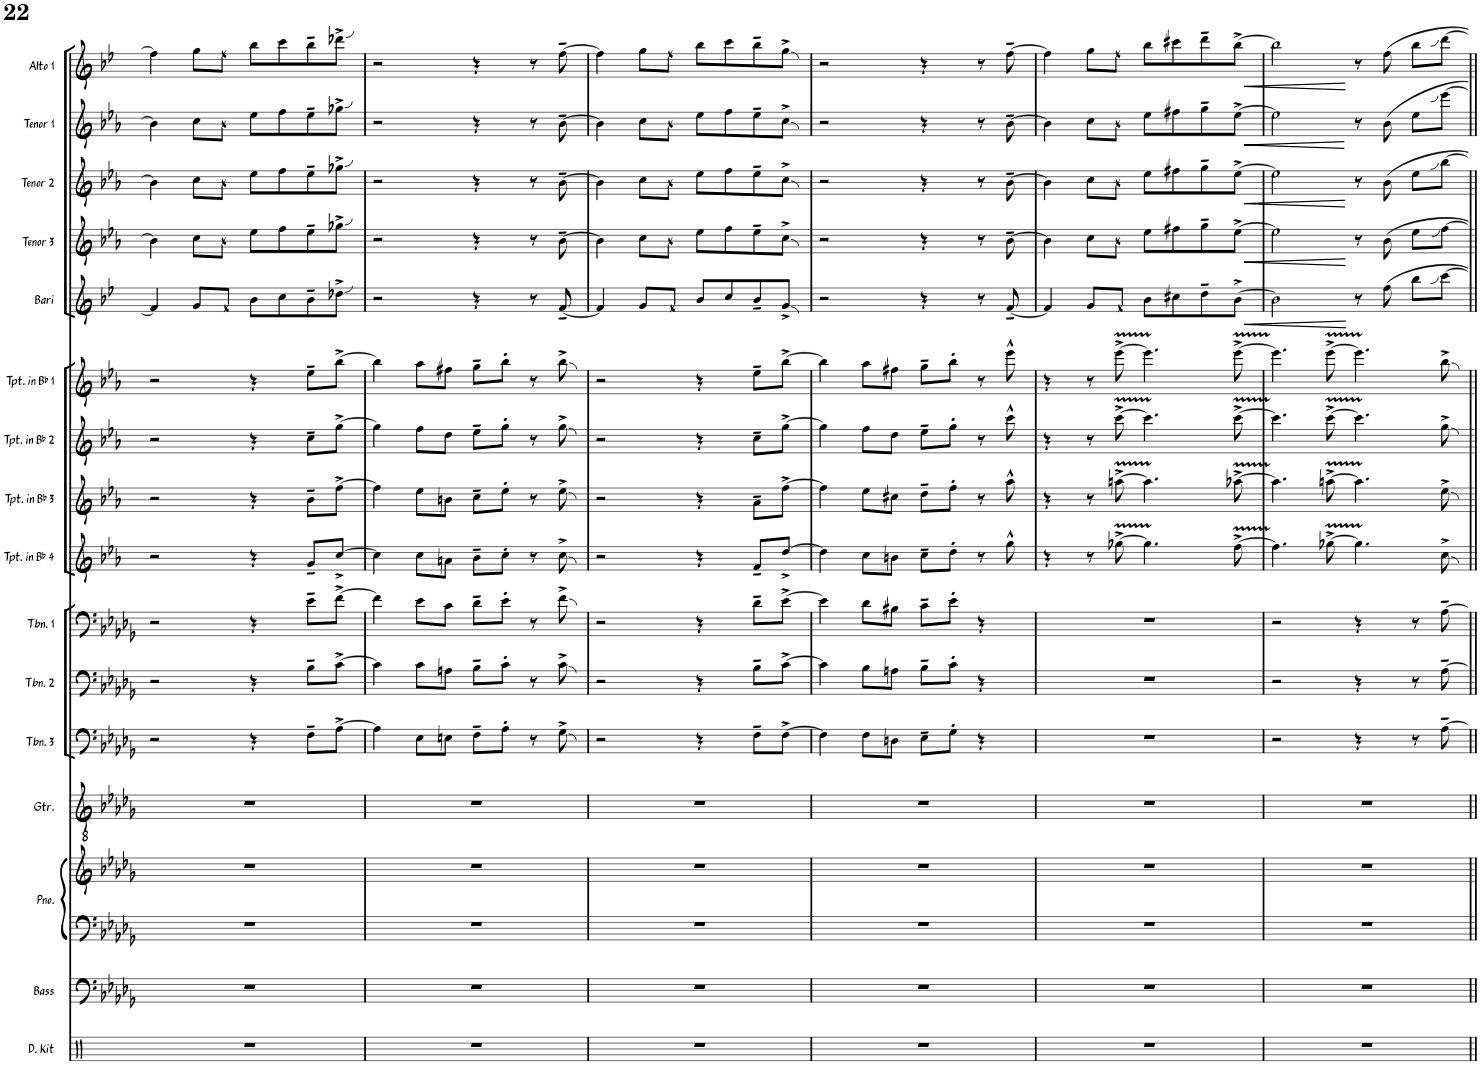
**kern	**kern	**kern	**kern	**kern	**kern	**kern	**kern	**kern	**kern	**kern	**kern	**kern	**dynam	**kern	**dynam	**kern	**dynam	**kern	**dynam	**kern	**dynam
*part16	*part15	*part14	*part14	*part13	*part12	*part11	*part10	*part9	*part8	*part7	*part6	*part5	*part5	*part4	*part4	*part3	*part3	*part2	*part2	*part1	*part1
*staff17	*staff16	*staff15	*staff14	*staff13	*staff12	*staff11	*staff10	*staff9	*staff8	*staff7	*staff6	*staff5	*staff5	*staff4	*staff4	*staff3	*staff3	*staff2	*staff2	*staff1	*staff1
*I"Drum Kit	*I"Acoustic Bass	*I"Piano	*	*I"Guitar	*I"Trombone 3	*I"Trombone 2	*I"Trombone 1	*I"Trumpet in Bb 4	*I"Trumpet in Bb 3	*I"Trumpet in Bb 2	*I"Trumpet in Bb 1	*I"Bari Sax	*	*I"Tenor Sax 3	*	*I"Tenor Sax 2	*	*I"Tenor Sax 1	*	*I"Alto Sax 1	*
*I'D. Kit	*I'Bass	*I'Pno.	*	*I'Gtr.	*I'Tbn. 3	*I'Tbn. 2	*I'Tbn. 1	*I'Tpt. in Bb 4	*I'Tpt. in Bb 3	*I'Tpt. in Bb 2	*I'Tpt. in Bb 1	*I'Bari	*	*I'Tenor 3	*	*I'Tenor 2	*	*I'Tenor 1	*	*I'Alto 1	*
!!LO:PB:g=z
*clefX	*clefF4	*clefF4	*clefG2	*clefGv2	*clefF4	*clefF4	*clefF4	*clefG2	*clefG2	*clefG2	*clefG2	*clefG2	*	*clefG2	*	*clefG2	*	*clefG2	*	*clefG2	*
*	*Trd7c12	*	*	*	*	*	*	*Trd1c2	*Trd1c2	*Trd1c2	*Trd1c2	*Trd12c21	*	*Trd8c14	*	*Trd8c14	*	*Trd8c14	*	*Trd5c9	*
*k[]	*k[b-e-a-d-g-]	*k[b-e-a-d-g-]	*k[b-e-a-d-g-]	*k[b-e-a-d-g-]	*k[b-e-a-d-g-]	*k[b-e-a-d-g-]	*k[b-e-a-d-g-]	*k[b-e-a-]	*k[b-e-a-]	*k[b-e-a-]	*k[b-e-a-]	*k[b-e-]	*	*k[b-e-a-]	*	*k[b-e-a-]	*	*k[b-e-a-]	*	*k[b-e-]	*
*M4/4	*M4/4	*M4/4	*M4/4	*M4/4	*M4/4	*M4/4	*M4/4	*M4/4	*M4/4	*M4/4	*M4/4	*M4/4	*	*M4/4	*	*M4/4	*	*M4/4	*	*M4/4	*
=130	=130	=130	=130	=130	=130	=130	=130	=130	=130	=130	=130	=130	=130	=130	=130	=130	=130	=130	=130	=130	=130
1r	1r	1r	1r	1r	2r	2r	2r	2r	2r	2r	2r	4f/]	.	4b-\]	.	4b-\]	.	4b-\]	.	4ff\]	.
.	.	.	.	.	.	.	.	.	.	.	.	8g/L	.	8cc\L	.	8cc\L	.	8cc\L	.	8gg\L	.
.	.	.	.	.	.	.	.	.	.	.	.	8f/J	.	8b-\J	.	8b-\J	.	8b-\J	.	8ff\J	.
.	.	.	.	.	4r	4r	4r	4r	4r	4r	4r	8b-\L	.	8ee-\L	.	8ee-\L	.	8ee-\L	.	8bb-\L	.
.	.	.	.	.	.	.	.	.	.	.	.	8cc\	.	8ff\	.	8ff\	.	8ff\	.	8ccc\	.
.	.	.	.	.	8F~\L	8B-~\L	8e-~\L	8g~/L	8b-~\L	8cc~\L	8ee-~\L	8b-~\	.	8ee-~\	.	8ee-~\	.	8ee-~\	.	8bb-~\	.
.	.	.	.	.	[8A-^\J	[8c^\J	[8f^\J	[8cc^/J	[8ff^\J	[8gg^\J	[8bb-^\J	8dd-X^\J	.	8gg-X^\J	.	8gg-X^\J	.	8gg-X^\J	.	8ddd-X^\J	.
=131	=131	=131	=131	=131	=131	=131	=131	=131	=131	=131	=131	=131	=131	=131	=131	=131	=131	=131	=131	=131	=131
1r	1r	1r	1r	1r	4A-\]	4c\]	4f\]	4cc\]	4ff\]	4gg\]	4bb-\]	2r	.	2r	.	2r	.	2r	.	2r	.
.	.	.	.	.	8E-\L	8c\L	8e-\L	8cc\L	8ee-\L	8ff\L	8aa-\L	.	.	.	.	.	.	.	.	.	.
.	.	.	.	.	8En\J	8An\J	8c\J	8an\J	8bn\J	8dd\J	8ff#X\J	.	.	.	.	.	.	.	.	.	.
.	.	.	.	.	8F~\L	8B-~\L	8d-~\L	8b-~\L	8cc~\L	8ee-~\L	8gg~\L	4r	.	4r	.	4r	.	4r	.	4r	.
.	.	.	.	.	8A-'\J	8c'\J	8e-'\J	8cc'\J	8ee-'\J	8gg'\J	8bb-'\J	.	.	.	.	.	.	.	.	.	.
.	.	.	.	.	8r	8r	8r	8r	8r	8r	8r	8r	.	8r	.	8r	.	8r	.	8r	.
.	.	.	.	.	8G-^\	8c^\	8f^\	8cc^\	8ee-^\	8gg^\	8bb-^\	[8f~/	.	[8b-~\	.	[8b-~\	.	[8b-~\	.	[8ff~\	.
=132	=132	=132	=132	=132	=132	=132	=132	=132	=132	=132	=132	=132	=132	=132	=132	=132	=132	=132	=132	=132	=132
1r	1r	1r	1r	1r	2r	2r	2r	2r	2r	2r	2r	4f/]	.	4b-\]	.	4b-\]	.	4b-\]	.	4ff\]	.
.	.	.	.	.	.	.	.	.	.	.	.	8g/L	.	8cc\L	.	8cc\L	.	8cc\L	.	8gg\L	.
.	.	.	.	.	.	.	.	.	.	.	.	8f/J	.	8b-\J	.	8b-\J	.	8b-\J	.	8ff\J	.
.	.	.	.	.	4r	4r	4r	4r	4r	4r	4r	8b-/L	.	8ee-\L	.	8ee-\L	.	8ee-\L	.	8bb-\L	.
.	.	.	.	.	.	.	.	.	.	.	.	8cc/	.	8ff\	.	8ff\	.	8ff\	.	8ccc\	.
.	.	.	.	.	8F~\L	8B-~\L	8d-~\L	8f~/L	8a-~\L	8cc~\L	8ee-~\L	8b-~/	.	8ee-~\	.	8ee-~\	.	8ee-~\	.	8bb-~\	.
.	.	.	.	.	[8F^\J	[8c^\J	[8e-^\J	[8dd^/J	[8ff^\J	[8gg^\J	[8bb-^\J	8g^/J	.	8cc^\J	.	8cc^\J	.	8cc^\J	.	8gg^\J	.
=133	=133	=133	=133	=133	=133	=133	=133	=133	=133	=133	=133	=133	=133	=133	=133	=133	=133	=133	=133	=133	=133
1r	1r	1r	1r	1r	4F\]	4c\]	4e-\]	4dd\]	4ff\]	4gg\]	4bb-\]	2r	.	2r	.	2r	.	2r	.	2r	.
.	.	.	.	.	8F\L	8B-\L	8d-\L	8cc\L	8ee-\L	8ff\L	8aa-\L	.	.	.	.	.	.	.	.	.	.
.	.	.	.	.	8Dn\J	8An\J	8B#X\J	8bn\J	8cc#X\J	8dd\J	8ff#X\J	.	.	.	.	.	.	.	.	.	.
.	.	.	.	.	8E-~\L	8B-~\L	8c~\L	8cc~\L	8dd~\L	8ee-~\L	8gg~\L	4r	.	4r	.	4r	.	4r	.	4r	.
.	.	.	.	.	8G-'\J	8c'\J	8e-'\J	8dd'\J	8ff'\J	8gg'\J	8bb-'\J	.	.	.	.	.	.	.	.	.	.
.	.	.	.	.	4r	4r	4r	8r	8r	8r	8r	8r	.	8r	.	8r	.	8r	.	8r	.
.	.	.	.	.	.	.	.	8gg^^\	8aa-^^\	8ccc^^\	8eee-^^\	[8f~/	.	[8b-~\	.	[8b-~\	.	[8b-~\	.	[8ff~\	.
=134	=134	=134	=134	=134	=134	=134	=134	=134	=134	=134	=134	=134	=134	=134	=134	=134	=134	=134	=134	=134	=134
1r	1r	1r	1r	1r	1r	1r	1r	4r	4r	4r	4r	4f/]	.	4b-\]	.	4b-\]	.	4b-\]	.	4ff\]	.
.	.	.	.	.	.	.	.	8r	8r	8r	8r	8g/L	.	8cc\L	.	8cc\L	.	8cc\L	.	8gg\L	.
.	.	.	.	.	.	.	.	[8gg-X^\	[8aan^\	[8ccc^\	[8eee-^\	8f/J	.	8b-\J	.	8b-\J	.	8b-\J	.	8ff\J	.
.	.	.	.	.	.	.	.	4.gg-\]	4.aa\]	4.ccc\]	4.eee-\]	8b-\L	.	8ee-\L	.	8ee-\L	.	8ee-\L	.	8bb-\L	.
.	.	.	.	.	.	.	.	.	.	.	.	8cc#X\	.	8ff#X\	.	8ff#X\	.	8ff#X\	.	8ccc#X\	.
.	.	.	.	.	.	.	.	.	.	.	.	8dd~\	.	8gg~\	.	8gg~\	.	8gg~\	.	8ddd~\	.
!	!	!	!	!	!	!	!	!	!	!	!	!	!LO:HP:b	!	!LO:HP:b	!	!LO:HP:b	!	!LO:HP:b	!	!LO:HP:b
.	.	.	.	.	.	.	.	[8ff^\	[8aa-X^\	[8ccc^\	[8eee-^\	[8b-^\J	<	[8ee-^\J	<	[8ee-^\J	<	[8ee-^\J	<	[8bb-^\J	<
=135	=135	=135	=135	=135	=135	=135	=135	=135	=135	=135	=135	=135	=135	=135	=135	=135	=135	=135	=135	=135	=135
1r	1r	1r	1r	1r	2r	2r	2r	4.ff\]	4.aa-\]	4.ccc\]	4.eee-\]	2b-\]	.	2ee-\]	.	2ee-\]	.	2ee-\]	.	2bb-\]	.
.	.	.	.	.	.	.	.	[8gg-X^\	[8aan^\	[8ccc^\	[8eee-^\	.	.	.	.	.	.	.	.	.	.
.	.	.	.	.	4r	4r	4r	4.gg-\]	4.aa\]	4.ccc\]	4.eee-\]	8r	[	8r	[	8r	[	8r	[	8r	[
.	.	.	.	.	.	.	.	.	.	.	.	8ff\	.	8b-\	.	8b-\	.	8b-\	.	8ff\	.
.	.	.	.	.	8r	8r	8r	.	.	.	.	8bb-\L	.	8ee-\L	.	8ee-\L	.	8ee-\L	.	8bb-\L	.
.	.	.	.	.	[8A-~\	[8A-~\	[8A-~\	8cc^\	8ee-^\	8gg^\	8bb-^\	[8ccc\J	.	[8ff\J	.	[8bb-\J	.	[8eee-\J	.	[8ddd\J	.
=||	=||	=||	=||	=||	=||	=||	=||	=||	=||	=||	=||	=||	=||	=||	=||	=||	=||	=||	=||	=||	=||
*-	*-	*-	*-	*-	*-	*-	*-	*-	*-	*-	*-	*-	*-	*-	*-	*-	*-	*-	*-	*-	*-
